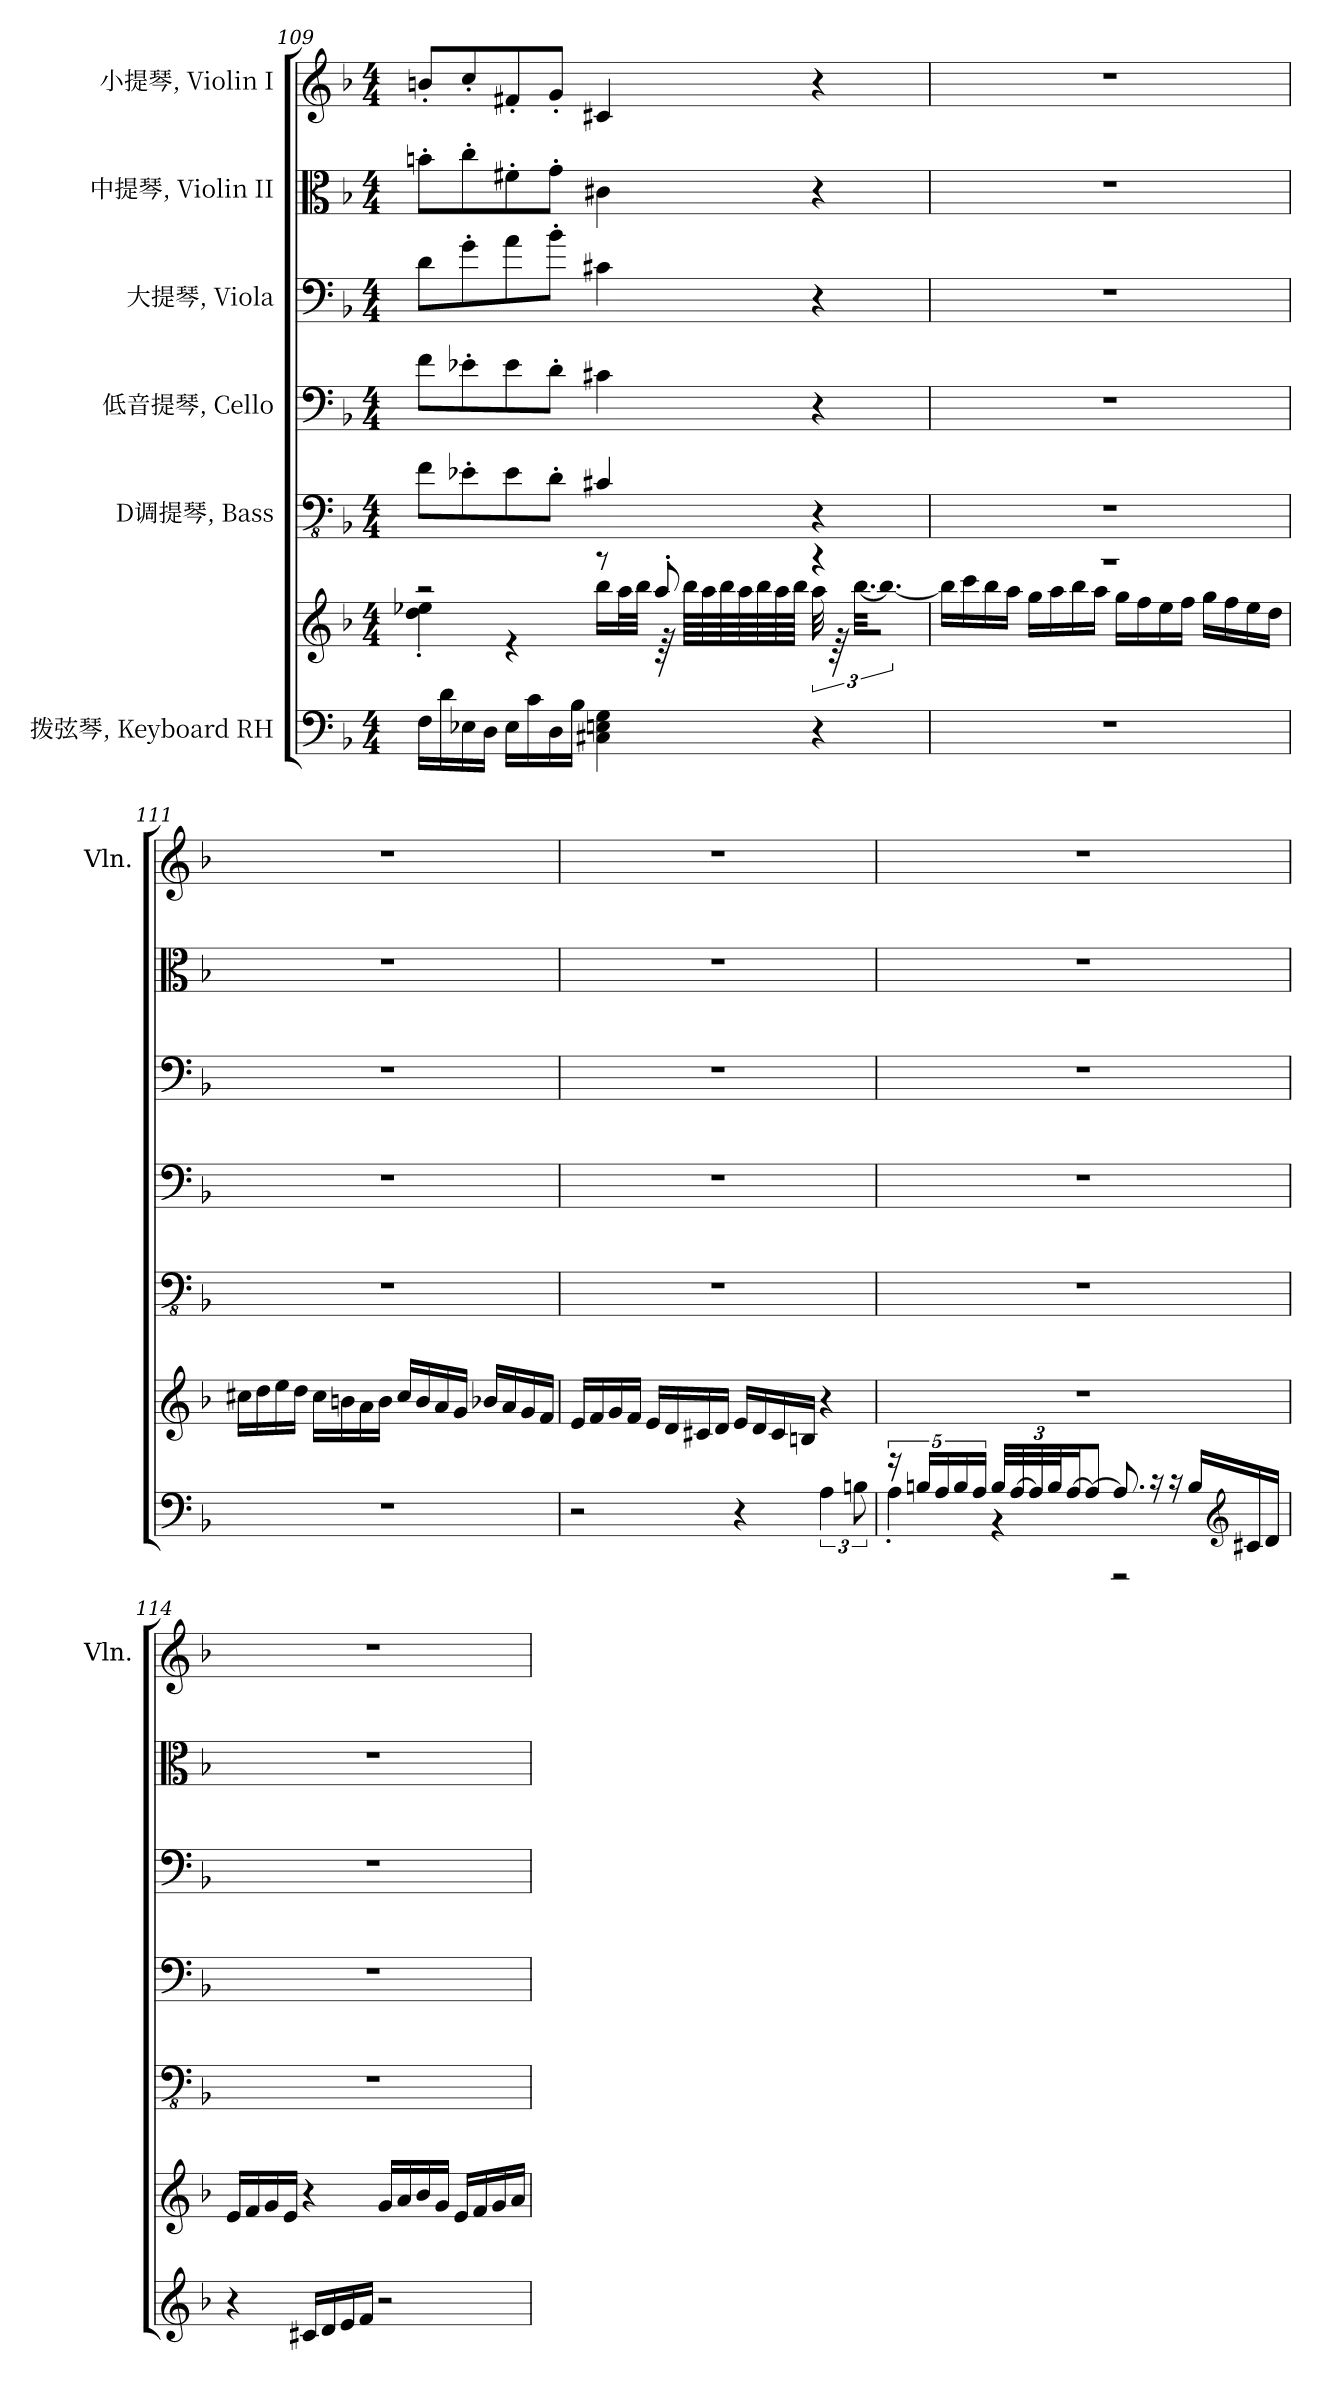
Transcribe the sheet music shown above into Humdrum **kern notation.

**kern	**kern	**kern	**kern	**kern	**kern	**kern
*part6	*part6	*part5	*part4	*part3	*part2	*part1
*staff7	*staff6	*staff5	*staff4	*staff3	*staff2	*staff1
*I"拨弦琴, Keyboard RH	*	*I"D调提琴, Bass	*I"低音提琴, Cello	*I"大提琴, Viola	*I"中提琴, Violin II	*I"小提琴, Violin I
*	*	*	*	*	*	*I'Vln.
!!LO:PB:g=z
*clefF4	*clefG2	*clefFv4	*clefF4	*clefF4	*clefC3	*clefG2
*	*	*ITrd7c12	*ITrd7c12	*	*	*
*k[b-]	*k[b-]	*k[b-]	*k[b-]	*k[b-]	*k[b-]	*k[b-]
*M4/4	*M4/4	*M4/4	*M4/4	*M4/4	*M4/4	*M4/4
=109	=109	=109	=109	=109	=109	=109
*	*^	*	*	*	*	*
16F\LL	2r	4dd\' 4ee-X\'	8FF\L	8F\L	8d\L	8bn'\L	8bn'/L
16d\	.	.	.	.	.	.	.
16E-X\	.	.	8EE-X'\	8E-X'\	8g'\	8cc'\	8cc'/
16D\JJ	.	.	.	.	.	.	.
16E-\LL	.	4r	8EE-\	8E-\	8a\	8f#X'\	8f#X'/
16c\	.	.	.	.	.	.	.
16D\	.	.	8DD'\J	8D'\J	8b-'\J	8g'\J	8g'/J
16B-\JJ	.	.	.	.	.	.	.
*	*	*	*	*	*	*	*MM93
4C#X\ 4En\ 4G\	8r	16bb-\LL	4CC#X/	4C#X\	4c#X\	4c#X\	4c#X/
.	.	32aa\L	.	.	.	.	.
.	.	32bb-\JJJ	.	.	.	.	.
.	8aa'/	64r	.	.	.	.	.
.	.	64bb-\LLLL	.	.	.	.	.
.	.	64aa\	.	.	.	.	.
.	.	64bb-\	.	.	.	.	.
.	.	64aa\	.	.	.	.	.
.	.	64bb-\	.	.	.	.	.
.	.	64aa\	.	.	.	.	.
.	.	64bb-\JJJJ	.	.	.	.	.
4r	4r	48aa\	4r	4r	4r	4r	4r
.	.	96r	.	.	.	.	.
.	.	[48.bb-\KKL	.	.	.	.	.
.	.	8.bb-\J_	.	.	.	.	.
!!LO:PB:g=z
=110	=110	=110	=110	=110	=110	=110	=110
*	*	*	*	*	*	*	*MM105
1r	1r	16bb-\LL]	1r	1r	1r	1r	1r
.	.	16ccc\	.	.	.	.	.
.	.	16bb-\	.	.	.	.	.
.	.	16aa\JJ	.	.	.	.	.
.	.	16gg\LL	.	.	.	.	.
.	.	16aa\	.	.	.	.	.
.	.	16bb-\	.	.	.	.	.
.	.	16aa\JJ	.	.	.	.	.
.	.	16gg\LL	.	.	.	.	.
.	.	16ff\	.	.	.	.	.
.	.	16ee\	.	.	.	.	.
.	.	16ff\JJ	.	.	.	.	.
.	.	16gg\LL	.	.	.	.	.
.	.	16ff\	.	.	.	.	.
.	.	16ee\	.	.	.	.	.
.	.	16dd\JJ	.	.	.	.	.
*	*v	*v	*	*	*	*	*
=111	=111	=111	=111	=111	=111	=111
1r	16cc#X\LL	1r	1r	1r	1r	1r
.	16dd\	.	.	.	.	.
.	16ee\	.	.	.	.	.
.	16dd\JJ	.	.	.	.	.
.	16cc#\LL	.	.	.	.	.
.	16bn\	.	.	.	.	.
.	16a\	.	.	.	.	.
.	16b\JJ	.	.	.	.	.
.	16cc#/LL	.	.	.	.	.
.	16b/	.	.	.	.	.
.	16a/	.	.	.	.	.
.	16g/JJ	.	.	.	.	.
.	16b-X/LL	.	.	.	.	.
.	16a/	.	.	.	.	.
.	16g/	.	.	.	.	.
.	16f/JJ	.	.	.	.	.
!!LO:PB:g=z
=112	=112	=112	=112	=112	=112	=112
2r	16e/LL	1r	1r	1r	1r	1r
.	16f/	.	.	.	.	.
.	16g/	.	.	.	.	.
.	16f/JJ	.	.	.	.	.
.	16e/LL	.	.	.	.	.
.	16d/	.	.	.	.	.
.	16c#X/	.	.	.	.	.
.	16d/JJ	.	.	.	.	.
4r	16e/LL	.	.	.	.	.
.	16d/	.	.	.	.	.
.	16c#/	.	.	.	.	.
.	16Bn/JJ	.	.	.	.	.
6A\	4r	.	.	.	.	.
12Bn\	.	.	.	.	.	.
=113	=113	=113	=113	=113	=113	=113
*^	*	*	*	*	*	*
20r	4A'\	1r	1r	1r	1r	1r	1r
20Bn/LL	.	.	.	.	.	.	.
20A/	.	.	.	.	.	.	.
20B/	.	.	.	.	.	.	.
20A/JJ	.	.	.	.	.	.	.
*Xbrackettup	*	*	*	*	*	*	*
48B/LLL	4r	.	.	.	.	.	.
[48A/	.	.	.	.	.	.	.
48A/]	.	.	.	.	.	.	.
48B/J	.	.	.	.	.	.	.
[24A/J	.	.	.	.	.	.	.
8A/J_	.	.	.	.	.	.	.
8.A/]	2r	.	.	.	.	.	.
16r	.	.	.	.	.	.	.
16r	.	.	.	.	.	.	.
16B/LL	.	.	.	.	.	.	.
*clefG2	*	*	*	*	*	*	*
16c#X/	.	.	.	.	.	.	.
16d/JJ	.	.	.	.	.	.	.
*v	*v	*	*	*	*	*	*
!!LO:PB:g=z
=114	=114	=114	=114	=114	=114	=114
4r	16e/LL	1r	1r	1r	1r	1r
.	16f/	.	.	.	.	.
.	16g/	.	.	.	.	.
.	16e/JJ	.	.	.	.	.
16c#X/LL	4r	.	.	.	.	.
16d/	.	.	.	.	.	.
16e/	.	.	.	.	.	.
16f/JJ	.	.	.	.	.	.
2r	16g/LL	.	.	.	.	.
.	16a/	.	.	.	.	.
.	16b-/	.	.	.	.	.
.	16g/JJ	.	.	.	.	.
.	16e/LL	.	.	.	.	.
.	16f/	.	.	.	.	.
.	16g/	.	.	.	.	.
.	16a/JJ	.	.	.	.	.
=	=	=	=	=	=	=
*-	*-	*-	*-	*-	*-	*-
